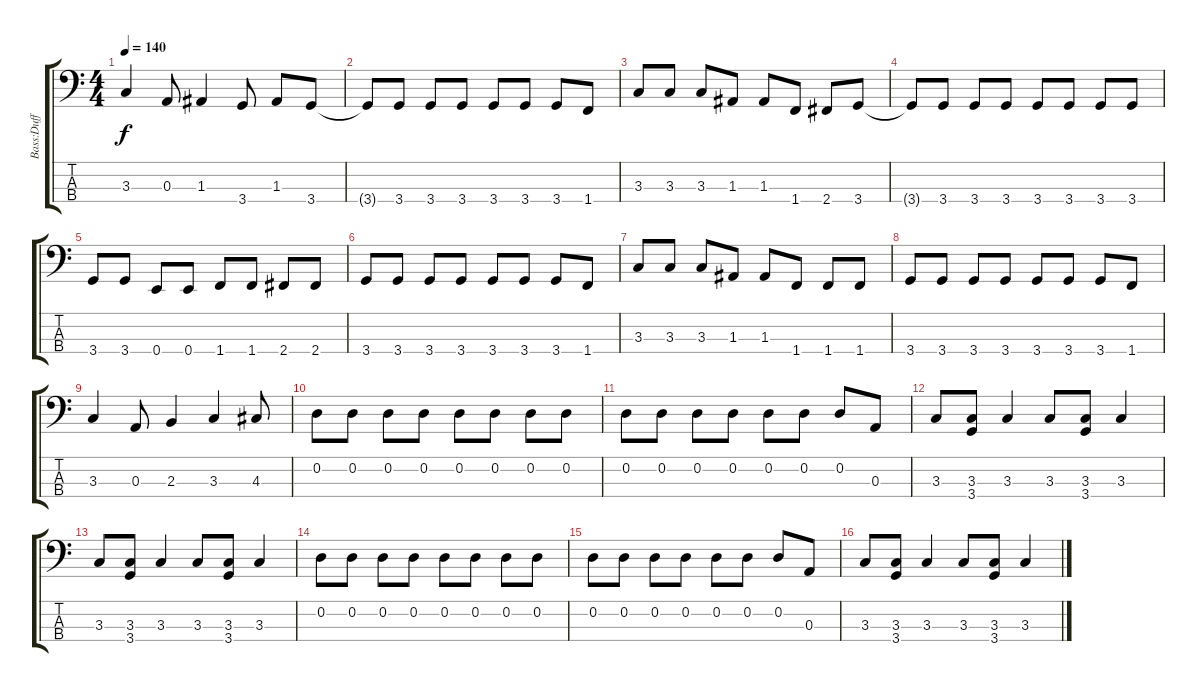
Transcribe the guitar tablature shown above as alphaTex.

\track ("Bass:Duff" "Bass:Duff") {instrument fretlessbass}
\staff {score tabs}
\tuning (G2 D2 A1 E1) {hide}
\ts (4 4)
\tempo 140
\clef f4
\ks c
3.3.4{dy f} 0.3.8 1.3.4 3.4.8 1.3.8 3.4.8 |
3.4{t}.8 3.4.8 3.4.8 3.4.8 3.4.8 3.4.8 3.4.8 1.4.8 |
3.3.8 3.3.8 3.3.8 1.3.8 1.3.8 1.4.8 2.4.8 3.4.8 |
3.4{t}.8 3.4.8 3.4.8 3.4.8 3.4.8 3.4.8 3.4.8 3.4.8 |
3.4.8 3.4.8 0.4.8 0.4.8 1.4.8 1.4.8 2.4.8 2.4.8 |
3.4.8 3.4.8 3.4.8 3.4.8 3.4.8 3.4.8 3.4.8 1.4.8 |
3.3.8 3.3.8 3.3.8 1.3.8 1.3.8 1.4.8 1.4.8 1.4.8 |
3.4.8 3.4.8 3.4.8 3.4.8 3.4.8 3.4.8 3.4.8 1.4.8 |
3.3.4 0.3.8 2.3.4 3.3.4 4.3.8 |
0.2.8 0.2.8 0.2.8 0.2.8 0.2.8 0.2.8 0.2.8 0.2.8 |
0.2.8 0.2.8 0.2.8 0.2.8 0.2.8 0.2.8 0.2.8 0.3.8 |
3.3.8 (3.3 3.4).8 3.3.4 3.3.8 (3.3 3.4).8 3.3.4 |
3.3.8 (3.3 3.4).8 3.3.4 3.3.8 (3.3 3.4).8 3.3.4 |
0.2.8 0.2.8 0.2.8 0.2.8 0.2.8 0.2.8 0.2.8 0.2.8 |
0.2.8 0.2.8 0.2.8 0.2.8 0.2.8 0.2.8 0.2.8 0.3.8 |
3.3.8 (3.3 3.4).8 3.3.4 3.3.8 (3.3 3.4).8 3.3.4
